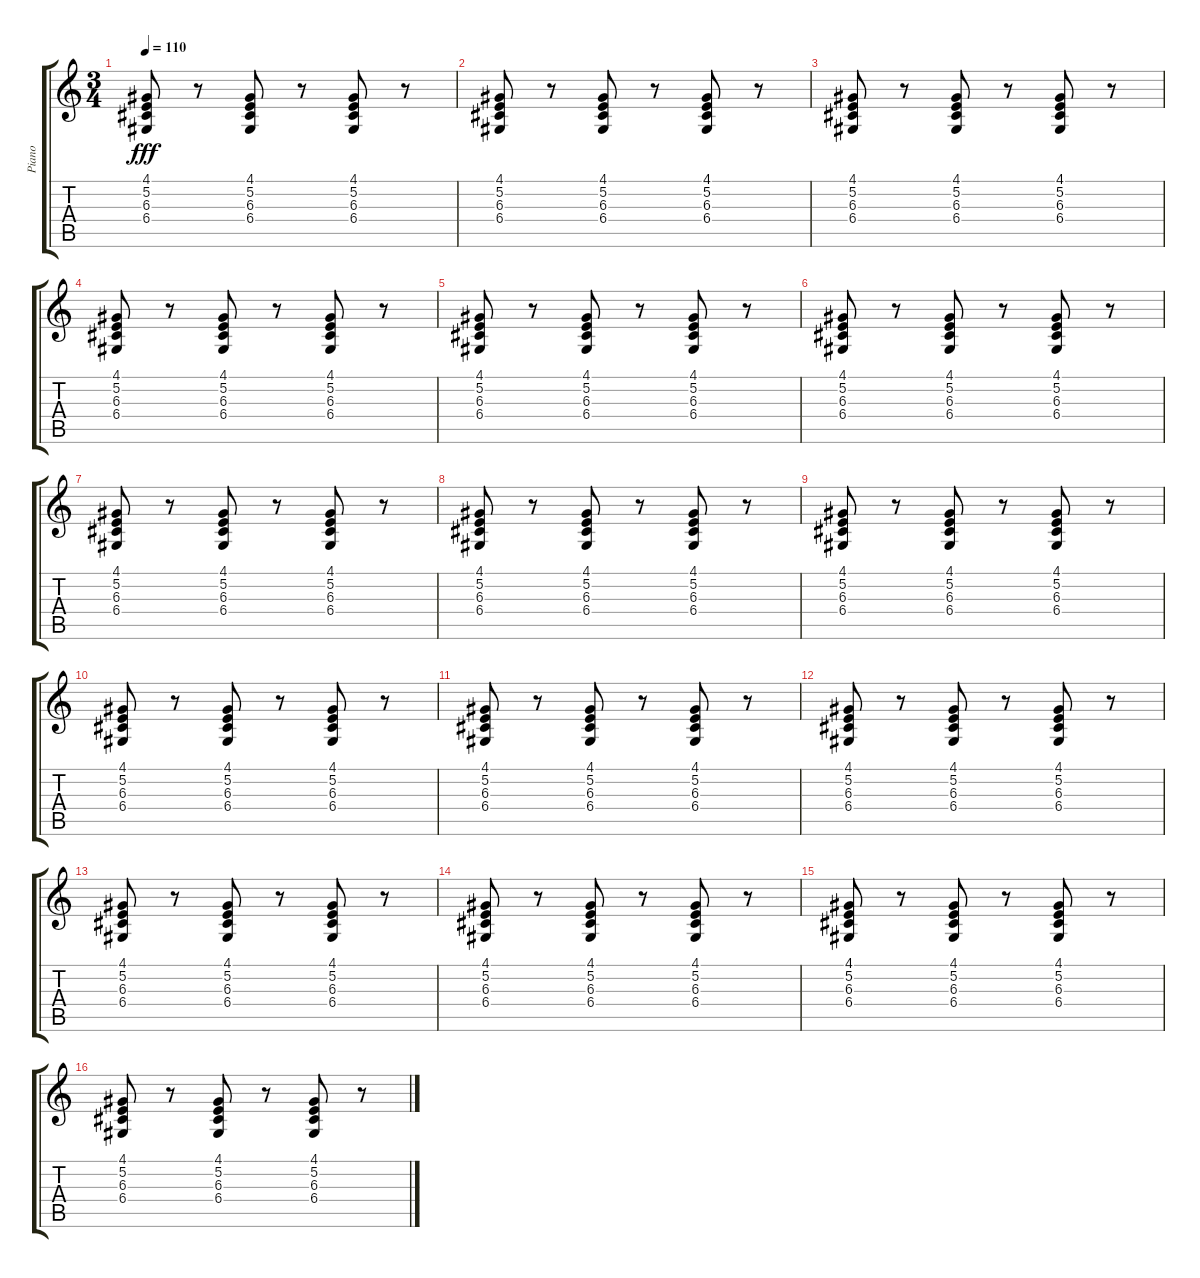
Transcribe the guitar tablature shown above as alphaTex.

\track ("Piano" "Piano") {instrument electricgrandpiano}
\staff {score tabs}
\tuning (E4 B3 G3 D3 A2 E2) {hide}
\ts (3 4)
\tempo 110
\clef g2
\ks c
(4.1 5.2 6.3 6.4).8{dy fff} r.8 (4.1 5.2 6.3 6.4).8 r.8 (4.1 5.2 6.3 6.4).8 r.8 |
(4.1 5.2 6.3 6.4).8 r.8 (4.1 5.2 6.3 6.4).8 r.8 (4.1 5.2 6.3 6.4).8 r.8 |
(4.1 5.2 6.3 6.4).8 r.8 (4.1 5.2 6.3 6.4).8 r.8 (4.1 5.2 6.3 6.4).8 r.8 |
(4.1 5.2 6.3 6.4).8 r.8 (4.1 5.2 6.3 6.4).8 r.8 (4.1 5.2 6.3 6.4).8 r.8 |
(4.1 5.2 6.3 6.4).8 r.8 (4.1 5.2 6.3 6.4).8 r.8 (4.1 5.2 6.3 6.4).8 r.8 |
(4.1 5.2 6.3 6.4).8 r.8 (4.1 5.2 6.3 6.4).8 r.8 (4.1 5.2 6.3 6.4).8 r.8 |
(4.1 5.2 6.3 6.4).8 r.8 (4.1 5.2 6.3 6.4).8 r.8 (4.1 5.2 6.3 6.4).8 r.8 |
(4.1 5.2 6.3 6.4).8 r.8 (4.1 5.2 6.3 6.4).8 r.8 (4.1 5.2 6.3 6.4).8 r.8 |
(4.1 5.2 6.3 6.4).8 r.8 (4.1 5.2 6.3 6.4).8 r.8 (4.1 5.2 6.3 6.4).8 r.8 |
(4.1 5.2 6.3 6.4).8 r.8 (4.1 5.2 6.3 6.4).8 r.8 (4.1 5.2 6.3 6.4).8 r.8 |
(4.1 5.2 6.3 6.4).8 r.8 (4.1 5.2 6.3 6.4).8 r.8 (4.1 5.2 6.3 6.4).8 r.8 |
(4.1 5.2 6.3 6.4).8 r.8 (4.1 5.2 6.3 6.4).8 r.8 (4.1 5.2 6.3 6.4).8 r.8 |
(4.1 5.2 6.3 6.4).8 r.8 (4.1 5.2 6.3 6.4).8 r.8 (4.1 5.2 6.3 6.4).8 r.8 |
(4.1 5.2 6.3 6.4).8 r.8 (4.1 5.2 6.3 6.4).8 r.8 (4.1 5.2 6.3 6.4).8 r.8 |
(4.1 5.2 6.3 6.4).8 r.8 (4.1 5.2 6.3 6.4).8 r.8 (4.1 5.2 6.3 6.4).8 r.8 |
(4.1 5.2 6.3 6.4).8 r.8 (4.1 5.2 6.3 6.4).8 r.8 (4.1 5.2 6.3 6.4).8 r.8
